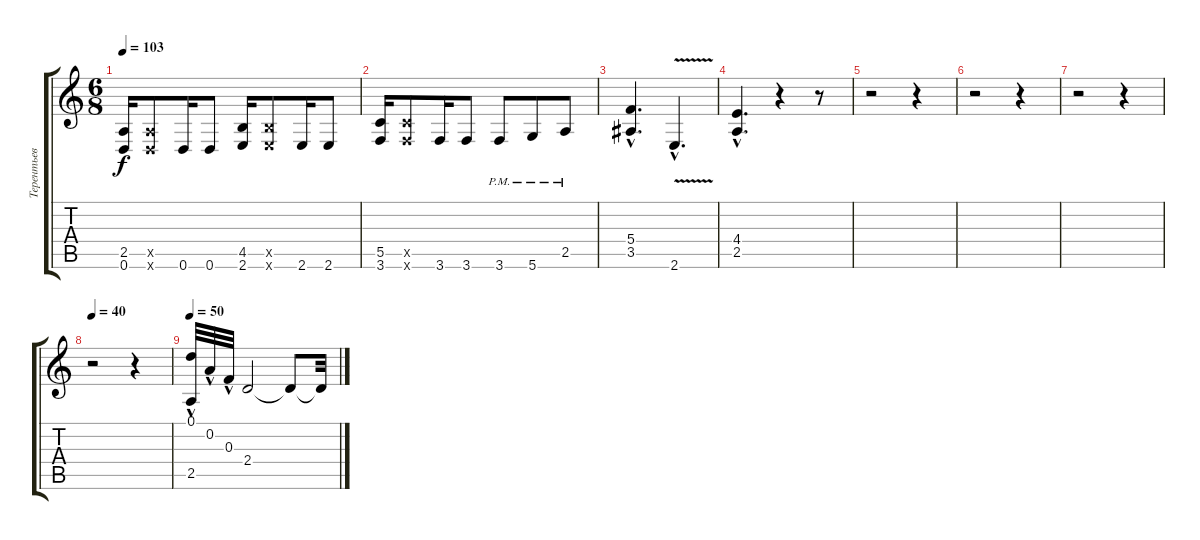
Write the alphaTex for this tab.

\track ("Терентьев" "Терентьев") {instrument overdrivenguitar}
\staff {score tabs}
\tuning (D4 A3 F3 C3 G2 D2) {hide}
\ts (6 8)
\tempo 103
\clef g2
\ks c
(2.5 0.6).16{dy f} (2.5{x} 0.6{x}).8 0.6.16 0.6.8 (4.5 2.6).16 (4.5{x} 2.6{x}).8 2.6.16 2.6.8 |
(5.5 3.6).16 (5.5{x} 3.6{x}).8 3.6.16 3.6.8 3.6{pm}.8 5.6{pm}.8 2.5{pm}.8 |
(5.4{hac} 3.5{hac}).4{d} 2.6{v hac}.4{d} |
(4.4{hac} 2.5{hac}).4{d} r.4 r.8 |
r.2 r.4 |
r.2 r.4 |
r.2 r.4 |
\tempo 69
\tempo 40
r.2 r.4 |
\tempo 69
\tempo 50
(0.1{hac} 2.5{hac}).32{volume 4 instrument electricguitarclean} 0.2{hac}.32 0.3{hac}.32 2.4.2 2.4{t}.8 2.4{t}.32
